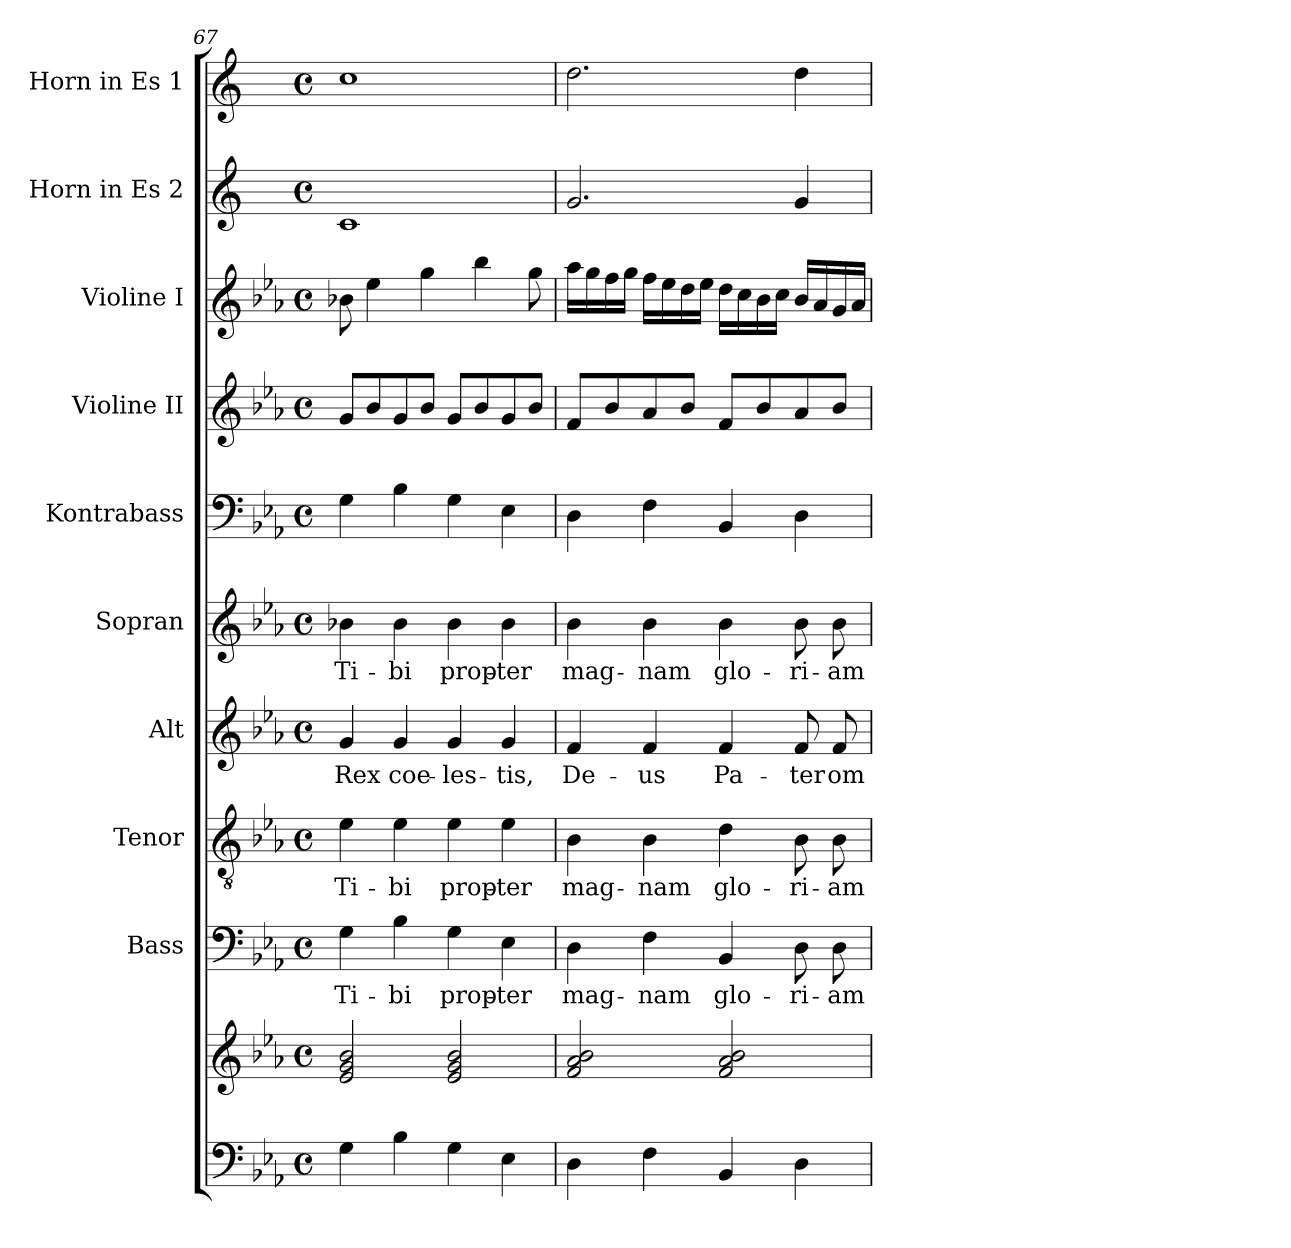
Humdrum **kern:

**kern	**kern	**kern	**text	**kern	**text	**kern	**text	**kern	**text	**kern	**kern	**kern	**kern	**kern
*part10	*part10	*part9	*part9	*part8	*part8	*part7	*part7	*part6	*part6	*part5	*part4	*part3	*part2	*part1
*staff11	*staff10	*staff9	*staff9	*staff8	*staff8	*staff7	*staff7	*staff6	*staff6	*staff5	*staff4	*staff3	*staff2	*staff1
*	*	*I"Bass	*	*I"Tenor	*	*I"Alt	*	*I"Sopran	*	*I"Kontrabass	*I"Violine II	*I"Violine I	*I"Horn in Es 2	*I"Horn in Es 1
*	*	*I'B.	*	*I'T.	*	*I'A.	*	*I'S.	*	*I'Kb.	*I'Vl. II	*I'Vl. I	*I'Hr. Es 2	*I'Hr. Es 1
*clefF4	*clefG2	*clefF4	*	*clefGv2	*	*clefG2	*	*clefG2	*	*clefF4	*clefG2	*clefG2	*clefG2	*clefG2
*	*	*	*	*	*	*	*	*	*	*ITrd7c12	*	*	*ITrd5c9	*ITrd5c9
*k[b-e-a-]	*k[b-e-a-]	*k[b-e-a-]	*	*k[b-e-a-]	*	*k[b-e-a-]	*	*k[b-e-a-]	*	*k[b-e-a-]	*k[b-e-a-]	*k[b-e-a-]	*k[b-e-a-]	*k[b-e-a-]
*E-:	*E-:	*E-:	*	*E-:	*	*E-:	*	*E-:	*	*E-:	*E-:	*E-:	*E-:	*E-:
*M4/4	*M4/4	*M4/4	*	*M4/4	*	*M4/4	*	*M4/4	*	*M4/4	*M4/4	*M4/4	*M4/4	*M4/4
*met(c)	*met(c)	*met(c)	*	*met(c)	*	*met(c)	*	*met(c)	*	*met(c)	*met(c)	*met(c)	*met(c)	*met(c)
=67	=67	=67	=67	=67	=67	=67	=67	=67	=67	=67	=67	=67	=67	=67
!	!	!	!LO:LY:b	!	!LO:LY:b	!	!LO:LY:b	!	!LO:LY:b	!	!	!	!	!
4G\	2e-/ 2g/ 2b-/	4G\	Ti-	4e-\	Ti-	4g/	Rex	4b-X\	Ti-	4GG\	8g/L	8b-X\	1E-	1e-
.	.	.	.	.	.	.	.	.	.	.	8b-/	4ee-\	.	.
!	!	!	!LO:LY:b	!	!LO:LY:b	!	!LO:LY:b	!	!LO:LY:b	!	!	!	!	!
4B-\	.	4B-\	-bi	4e-\	-bi	4g/	coe-	4b-\	-bi	4BB-\	8g/	.	.	.
.	.	.	.	.	.	.	.	.	.	.	8b-/J	4gg\	.	.
!	!	!	!LO:LY:b	!	!LO:LY:b	!	!LO:LY:b	!	!LO:LY:b	!	!	!	!	!
4G\	2e-/ 2g/ 2b-/	4G\	prop-	4e-\	prop-	4g/	-les-	4b-\	prop-	4GG\	8g/L	.	.	.
.	.	.	.	.	.	.	.	.	.	.	8b-/	4bb-\	.	.
!	!	!	!LO:LY:b	!	!LO:LY:b	!	!LO:LY:b	!	!LO:LY:b	!	!	!	!	!
4E-\	.	4E-\	-ter	4e-\	-ter	4g/	-tis,	4b-\	-ter	4EE-\	8g/	.	.	.
.	.	.	.	.	.	.	.	.	.	.	8b-/J	8gg\	.	.
!!LO:PB:g=z
=68	=68	=68	=68	=68	=68	=68	=68	=68	=68	=68	=68	=68	=68	=68
!	!	!	!LO:LY:b	!	!LO:LY:b	!	!LO:LY:b	!	!LO:LY:b	!	!	!	!	!
4D\	2f/ 2a-/ 2b-/	4D\	mag-	4B-\	mag-	4f/	De-	4b-\	mag-	4DD\	8f/L	16aa-\LL	2.B-/	2.f\
.	.	.	.	.	.	.	.	.	.	.	.	16gg\	.	.
.	.	.	.	.	.	.	.	.	.	.	8b-/	16ff\	.	.
.	.	.	.	.	.	.	.	.	.	.	.	16gg\JJ	.	.
!	!	!	!LO:LY:b	!	!LO:LY:b	!	!LO:LY:b	!	!LO:LY:b	!	!	!	!	!
4F\	.	4F\	-nam	4B-\	-nam	4f/	-us	4b-\	-nam	4FF\	8a-/	16ff\LL	.	.
.	.	.	.	.	.	.	.	.	.	.	.	16ee-\	.	.
.	.	.	.	.	.	.	.	.	.	.	8b-/J	16dd\	.	.
.	.	.	.	.	.	.	.	.	.	.	.	16ee-\JJ	.	.
!	!	!	!LO:LY:b	!	!LO:LY:b	!	!LO:LY:b	!	!LO:LY:b	!	!	!	!	!
4BB-/	2f/ 2a-/ 2b-/	4BB-/	glo-	4d\	glo-	4f/	Pa-	4b-\	glo-	4BBB-/	8f/L	16dd\LL	.	.
.	.	.	.	.	.	.	.	.	.	.	.	16cc\	.	.
.	.	.	.	.	.	.	.	.	.	.	8b-/	16b-\	.	.
.	.	.	.	.	.	.	.	.	.	.	.	16cc\JJ	.	.
!	!	!	!LO:LY:b	!	!LO:LY:b	!	!LO:LY:b	!	!LO:LY:b	!	!	!	!	!
4D\	.	8D\	-ri-	8B-\	-ri-	8f/	-ter	8b-\	-ri-	4DD\	8a-/	16b-/LL	4B-/	4f\
.	.	.	.	.	.	.	.	.	.	.	.	16a-/	.	.
!	!	!	!LO:LY:b	!	!LO:LY:b	!	!LO:LY:b	!	!LO:LY:b	!	!	!	!	!
.	.	8D\	-am	8B-\	-am	8f/	om-	8b-\	-am	.	8b-/J	16g/	.	.
.	.	.	.	.	.	.	.	.	.	.	.	16a-/JJ	.	.
=	=	=	=	=	=	=	=	=	=	=	=	=	=	=
*-	*-	*-	*-	*-	*-	*-	*-	*-	*-	*-	*-	*-	*-	*-
